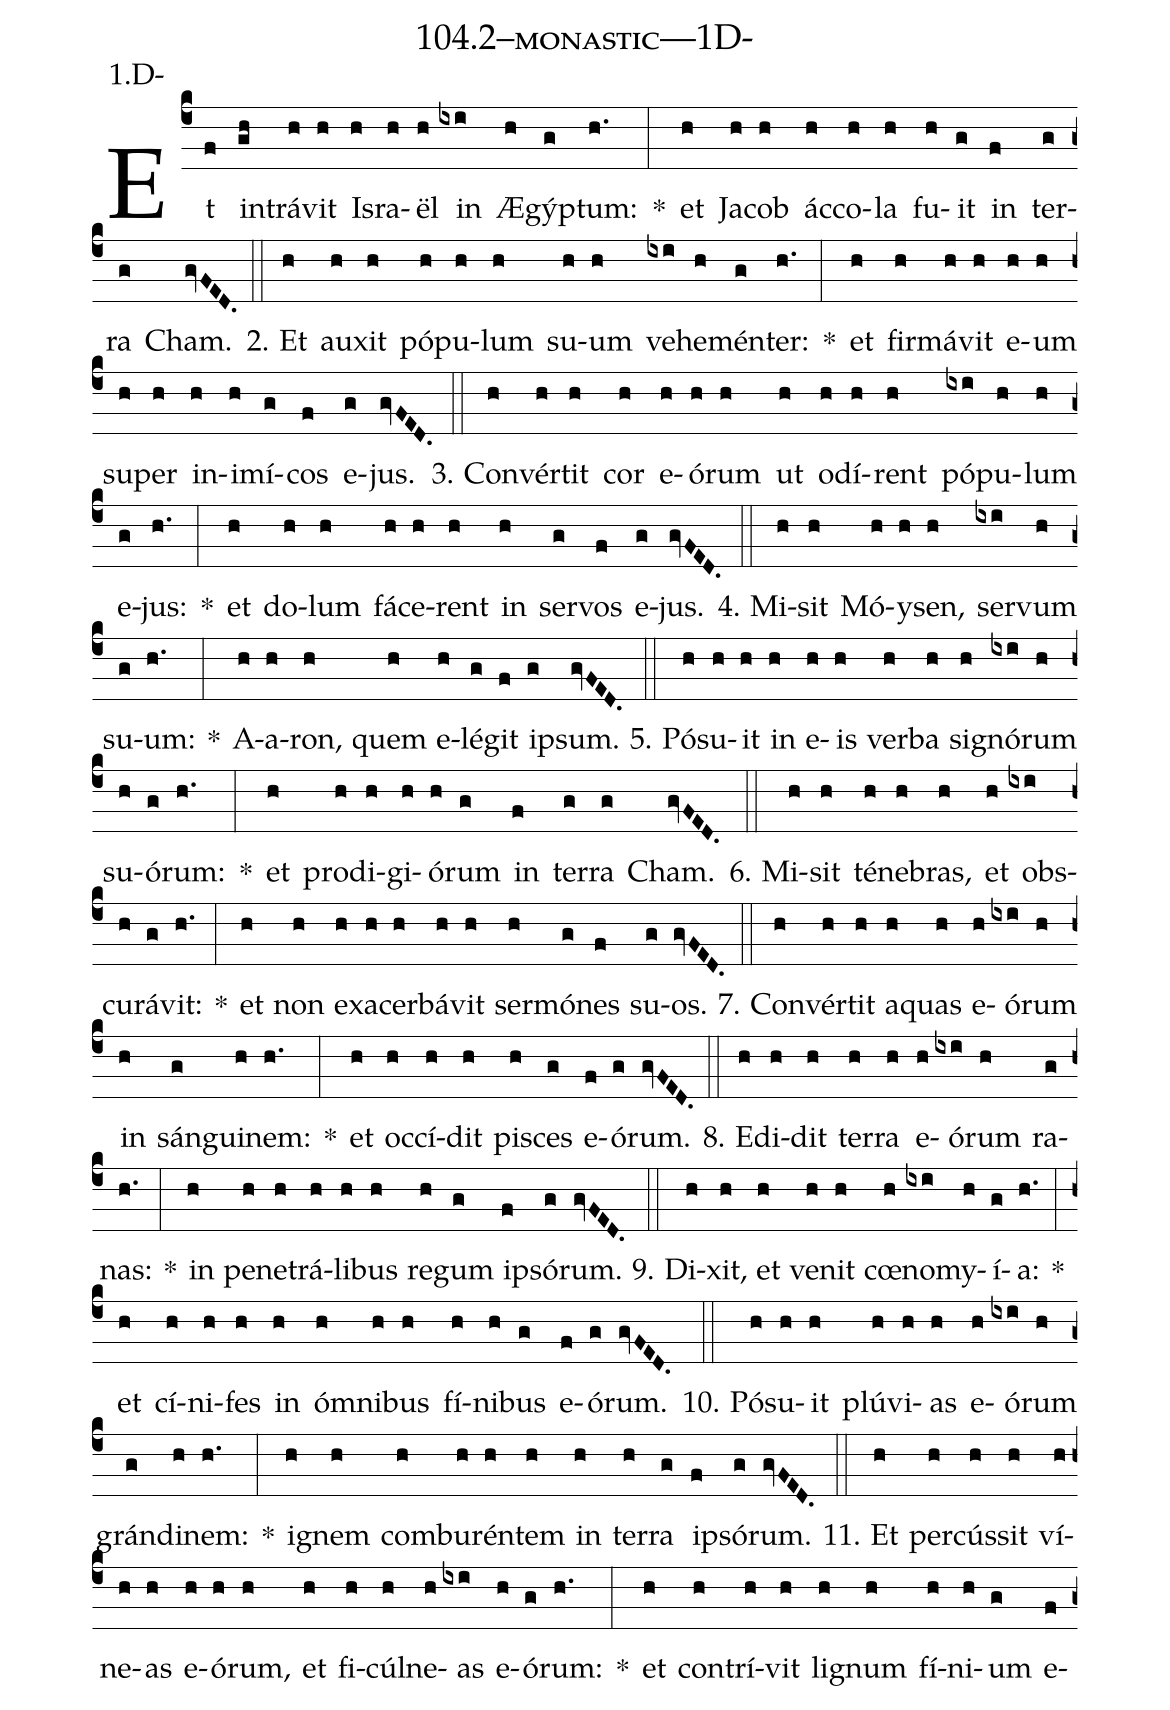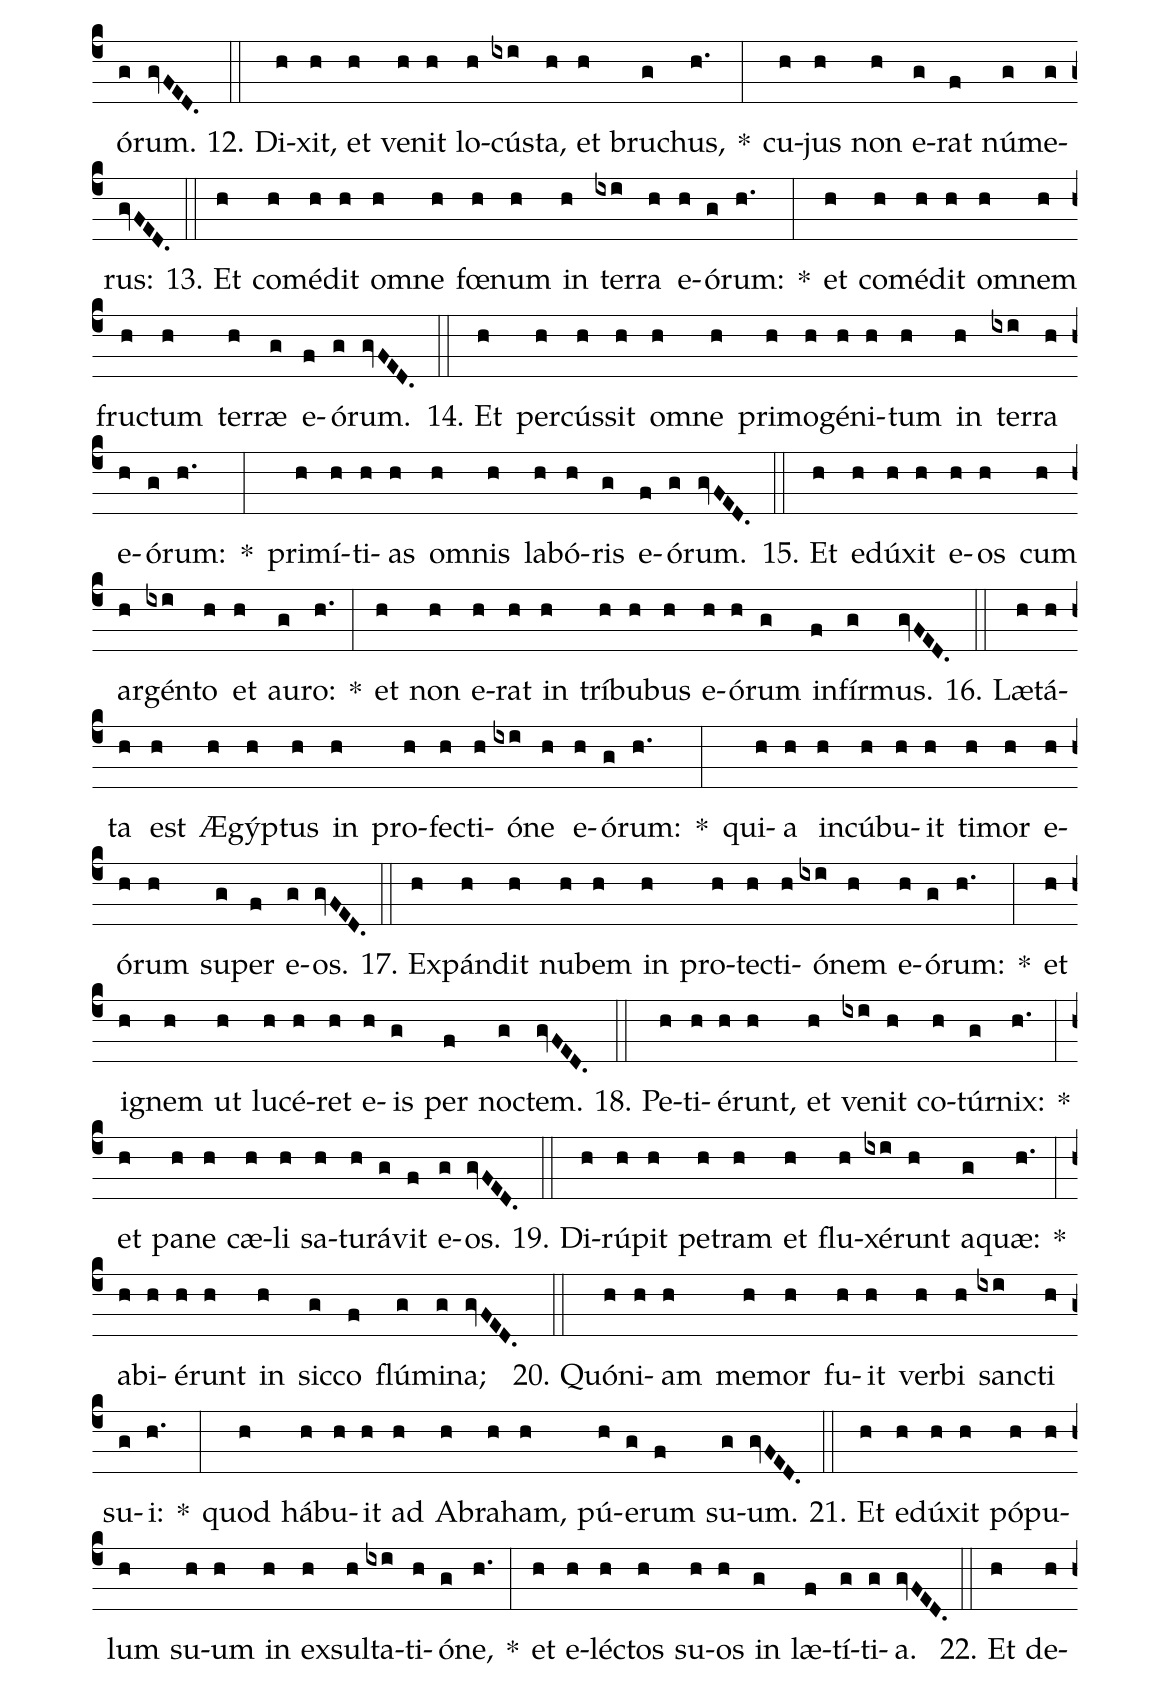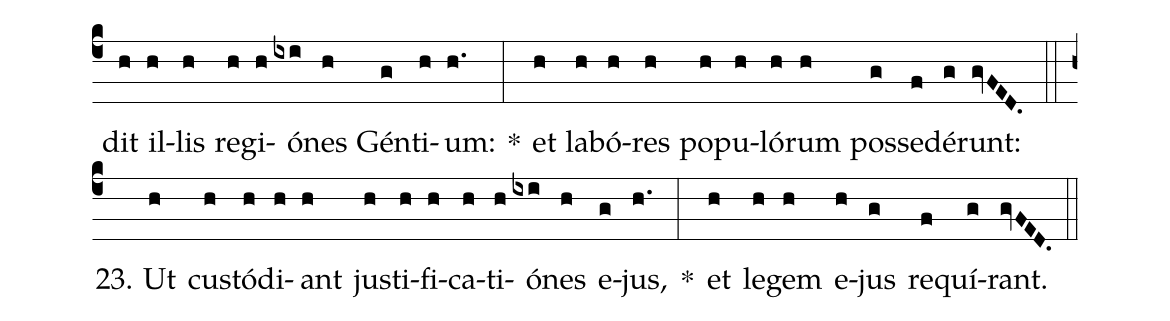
name: 104.2--monastic---1D-;
annotation: 1.D-;
%%
(c4)Et(f) in(gh)trá(h)vit(h) Is(h)ra(h)ël(h) in(ixi) Æ(h)gýp(g)tum:(h.) *(:) et(h) Ja(h)cob(h) ác(h)co(h)la(h) fu(h)it(g) in(f) ter(g)ra(g) Cham.(gvFED.) (::)
2. Et(h) au(h)xit(h) pó(h)pu(h)lum(h) su(h)um(h) ve(ixi)he(h)mén(g)ter:(h.) *(:) et(h) fir(h)má(h)vit(h) e(h)um(h) su(h)per(h) in(h)i(h)mí(g)cos(f) e(g)jus.(gvFED.) (::)
3. Con(h)vér(h)tit(h) cor(h) e(h)ó(h)rum(h) ut(h) o(h)dí(h)rent(h) pó(ixi)pu(h)lum(h) e(g)jus:(h.) *(:) et(h) do(h)lum(h) fá(h)ce(h)rent(h) in(h) ser(g)vos(f) e(g)jus.(gvFED.) (::)
4. Mi(h)sit(h) Mó(h)y(h)sen,(h) ser(ixi)vum(h) su(g)um:(h.) *(:) A(h)a(h)ron,(h) quem(h) e(h)lé(g)git(f) ip(g)sum.(gvFED.) (::)
5. Pó(h)su(h)it(h) in(h) e(h)is(h) ver(h)ba(h) si(h)gnó(ixi)rum(h) su(h)ó(g)rum:(h.) *(:) et(h) prod(h)i(h)gi(h)ó(h)rum(g) in(f) ter(g)ra(g) Cham.(gvFED.) (::)
6. Mi(h)sit(h) té(h)ne(h)bras,(h) et(h) obs(ixi)cu(h)rá(g)vit:(h.) *(:) et(h) non(h) ex(h)a(h)cer(h)bá(h)vit(h) ser(h)mó(g)nes(f) su(g)os.(gvFED.) (::)
7. Con(h)vér(h)tit(h) a(h)quas(h) e(h)ó(ixi)rum(h) in(h) sán(g)gui(h)nem:(h.) *(:) et(h) oc(h)cí(h)dit(h) pi(h)sces(g) e(f)ó(g)rum.(gvFED.) (::)
8. E(h)di(h)dit(h) ter(h)ra(h) e(h)ó(ixi)rum(h) ra(g)nas:(h.) *(:) in(h) pe(h)ne(h)trá(h)li(h)bus(h) re(h)gum(g) ip(f)só(g)rum.(gvFED.) (::)
9. Di(h)xit,(h) et(h) ve(h)nit(h) cœ(h)no(ixi)my(h)í(g)a:(h.) *(:) et(h) cí(h)ni(h)fes(h) in(h) óm(h)ni(h)bus(h) fí(h)ni(h)bus(g) e(f)ó(g)rum.(gvFED.) (::)
10. Pó(h)su(h)it(h) plú(h)vi(h)as(h) e(h)ó(ixi)rum(h) grán(g)di(h)nem:(h.) *(:) i(h)gnem(h) com(h)bu(h)rén(h)tem(h) in(h) ter(h)ra(g) ip(f)só(g)rum.(gvFED.) (::)
11. Et(h) per(h)cús(h)sit(h) ví(h)ne(h)as(h) e(h)ó(h)rum,(h) et(h) fi(h)cúl(h)ne(h)as(ixi) e(h)ó(g)rum:(h.) *(:) et(h) con(h)trí(h)vit(h) li(h)gnum(h) fí(h)ni(h)um(g) e(f)ó(g)rum.(gvFED.) (::)
12. Di(h)xit,(h) et(h) ve(h)nit(h) lo(h)cús(ixi)ta,(h) et(h) bru(g)chus,(h.) *(:) cu(h)jus(h) non(h) e(g)rat(f) nú(g)me(g)rus:(gvFED.) (::)
13. Et(h) com(h)é(h)dit(h) om(h)ne(h) fœ(h)num(h) in(h) ter(ixi)ra(h) e(h)ó(g)rum:(h.) *(:) et(h) com(h)é(h)dit(h) om(h)nem(h) fruc(h)tum(h) ter(h)ræ(g) e(f)ó(g)rum.(gvFED.) (::)
14. Et(h) per(h)cús(h)sit(h) om(h)ne(h) pri(h)mo(h)gé(h)ni(h)tum(h) in(h) ter(ixi)ra(h) e(h)ó(g)rum:(h.) *(:) pri(h)mí(h)ti(h)as(h) om(h)nis(h) la(h)bó(h)ris(g) e(f)ó(g)rum.(gvFED.) (::)
15. Et(h) e(h)dú(h)xit(h) e(h)os(h) cum(h) ar(h)gén(ixi)to(h) et(h) au(g)ro:(h.) *(:) et(h) non(h) e(h)rat(h) in(h) trí(h)bu(h)bus(h) e(h)ó(h)rum(g) in(f)fír(g)mus.(gvFED.) (::)
16. Læ(h)tá(h)ta(h) est(h) Æ(h)gýp(h)tus(h) in(h) pro(h)fec(h)ti(h)ó(ixi)ne(h) e(h)ó(g)rum:(h.) *(:) qui(h)a(h) in(h)cú(h)bu(h)it(h) ti(h)mor(h) e(h)ó(h)rum(h) su(g)per(f) e(g)os.(gvFED.) (::)
17. Ex(h)pán(h)dit(h) nu(h)bem(h) in(h) pro(h)tec(h)ti(h)ó(ixi)nem(h) e(h)ó(g)rum:(h.) *(:) et(h) i(h)gnem(h) ut(h) lu(h)cé(h)ret(h) e(h)is(g) per(f) noc(g)tem.(gvFED.) (::)
18. Pe(h)ti(h)é(h)runt,(h) et(h) ve(ixi)nit(h) co(h)túr(g)nix:(h.) *(:) et(h) pa(h)ne(h) cæ(h)li(h) sa(h)tu(h)rá(g)vit(f) e(g)os.(gvFED.) (::)
19. Di(h)rú(h)pit(h) pe(h)tram(h) et(h) flu(h)xé(ixi)runt(h) a(g)quæ:(h.) *(:) ab(h)i(h)é(h)runt(h) in(h) sic(g)co(f) flú(g)mi(g)na;(gvFED.) (::)
20. Quón(h)i(h)am(h) me(h)mor(h) fu(h)it(h) ver(h)bi(h) sanc(ixi)ti(h) su(g)i:(h.) *(:) quod(h) há(h)bu(h)it(h) ad(h) A(h)bra(h)ham,(h) pú(h)e(g)rum(f) su(g)um.(gvFED.) (::)
21. Et(h) e(h)dú(h)xit(h) pó(h)pu(h)lum(h) su(h)um(h) in(h) ex(h)sul(h)ta(ixi)ti(h)ó(g)ne,(h.) *(:) et(h) e(h)léc(h)tos(h) su(h)os(h) in(g) læ(f)tí(g)ti(g)a.(gvFED.) (::)
22. Et(h) de(h)dit(h) il(h)lis(h) re(h)gi(h)ó(ixi)nes(h) Gén(g)ti(h)um:(h.) *(:) et(h) la(h)bó(h)res(h) po(h)pu(h)ló(h)rum(h) pos(g)se(f)dé(g)runt:(gvFED.) (::)
23. Ut(h) cus(h)tó(h)di(h)ant(h) jus(h)ti(h)fi(h)ca(h)ti(h)ó(ixi)nes(h) e(g)jus,(h.) *(:) et(h) le(h)gem(h) e(h)jus(g) re(f)quí(g)rant.(gvFED.) (::)
